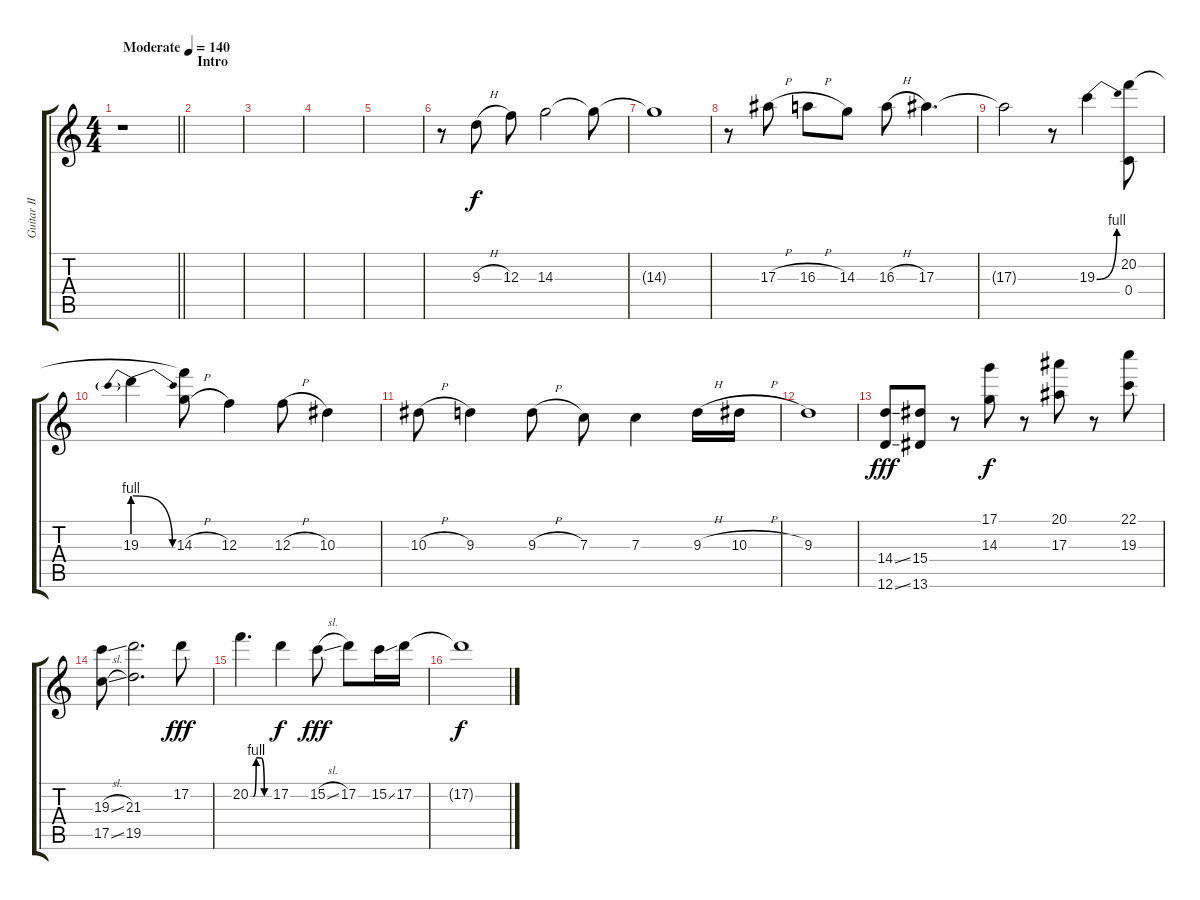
\track ("Guitar II" "Guitar II") {instrument acousticguitarsteel}
\staff {score tabs}
\tuning (D4 A3 F3 C3 G2 D2) {hide}
\ts (4 4)
\tempo (140 "Moderate")
\clef g2
\barLineRight lightlight
\ks c
r.1{dy f instrument acousticguitarsteel} |
\section ("" "Intro")
|
|
|
|
r.8 9.3{h}.8 12.3.8 14.3.2 14.3{t}.8 |
14.3{t}.1 |
r.8 17.3{h}.8 16.3{h}.8 14.3.8 16.3{h}.8 17.3.4{d} |
17.3{t}.2 r.8 19.3{be (bend 0 0 60 4)}.4 (20.2 0.4).8 |
19.3{be (prebendrelease 0 4 60 0)}.4 (20.2{t} 14.3{h}).8 12.3.4 12.3{h}.8 10.3.4 |
10.3{h}.8 9.3.4 9.3{h}.8 7.3.8 7.3.4 9.3{h}.16 10.3{h}.16 |
9.3.1 |
(14.4{ss} 12.6{ss}).8{dy fff} (15.4 13.6).8 r.8 (17.1 14.3).8{dy f} r.8 (20.1 17.3).8 r.8 (22.1 19.3).8 |
(19.3{sl} 17.5{sl}).8 (21.3 19.5).2{d} 17.2.8{dy fff} |
20.2{be (custom 0 0 10 0 19 4 34 4 45 0 60 0)}.4{d} 17.2.4{dy f} 15.2{sl}.8{dy fff} 17.2.8 15.2{ss}.16 17.2.16 |
17.2{t}.1{dy f}
